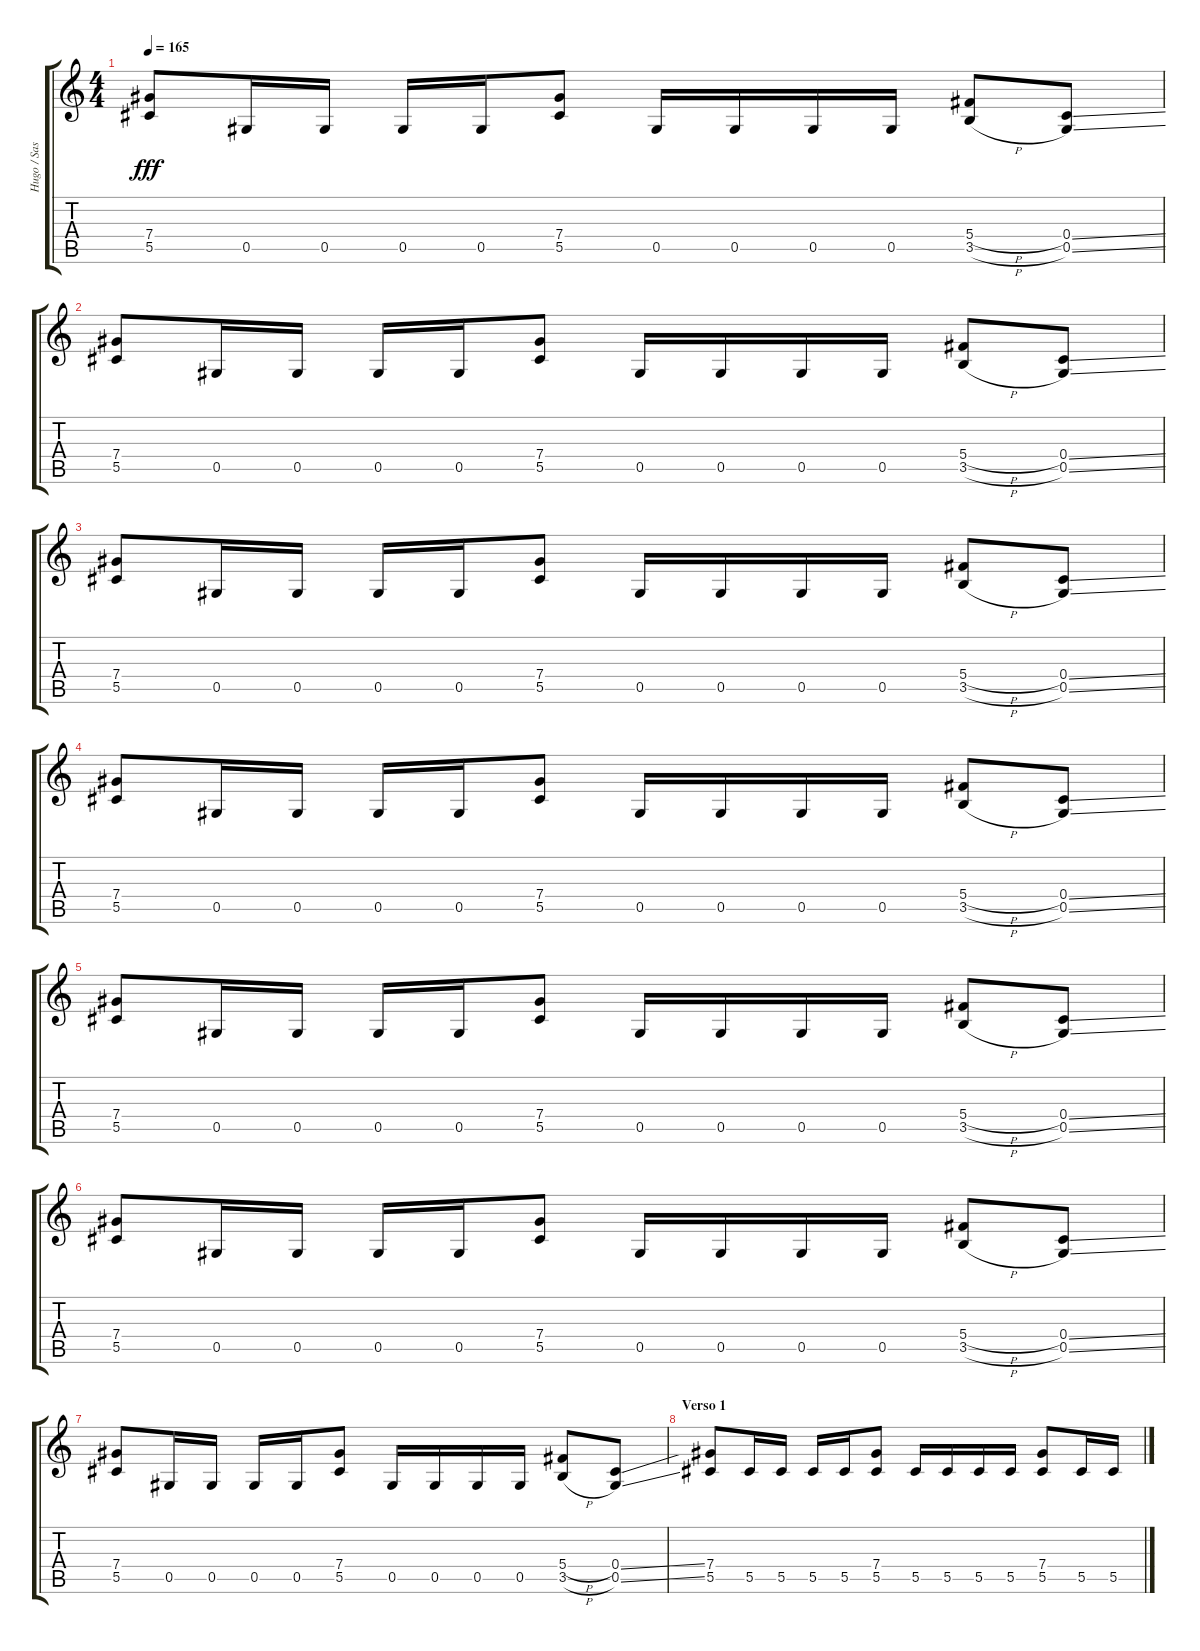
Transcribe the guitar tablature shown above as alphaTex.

\track ("Hugo / Sascha" "Hugo / Sas") {instrument distortionguitar}
\staff {score tabs}
\tuning (Eb4 Bb3 Gb3 Db3 Ab2 Eb2) {hide}
\ts (4 4)
\tempo 165
\clef g2
\ks c
(7.4 5.5).8{dy fff} 0.5.16 0.5.16 0.5.16 0.5.16 (7.4 5.5).8 0.5.16 0.5.16 0.5.16 0.5.16 (5.4{h} 3.5{h}).8 (0.4{ss} 0.5{ss}).8 |
(7.4 5.5).8 0.5.16 0.5.16 0.5.16 0.5.16 (7.4 5.5).8 0.5.16 0.5.16 0.5.16 0.5.16 (5.4{h} 3.5{h}).8 (0.4{ss} 0.5{ss}).8 |
(7.4 5.5).8 0.5.16 0.5.16 0.5.16 0.5.16 (7.4 5.5).8 0.5.16 0.5.16 0.5.16 0.5.16 (5.4{h} 3.5{h}).8 (0.4{ss} 0.5{ss}).8 |
(7.4 5.5).8 0.5.16 0.5.16 0.5.16 0.5.16 (7.4 5.5).8 0.5.16 0.5.16 0.5.16 0.5.16 (5.4{h} 3.5{h}).8 (0.4{ss} 0.5{ss}).8 |
(7.4 5.5).8 0.5.16 0.5.16 0.5.16 0.5.16 (7.4 5.5).8 0.5.16 0.5.16 0.5.16 0.5.16 (5.4{h} 3.5{h}).8 (0.4{ss} 0.5{ss}).8 |
(7.4 5.5).8 0.5.16 0.5.16 0.5.16 0.5.16 (7.4 5.5).8 0.5.16 0.5.16 0.5.16 0.5.16 (5.4{h} 3.5{h}).8 (0.4{ss} 0.5{ss}).8 |
(7.4 5.5).8 0.5.16 0.5.16 0.5.16 0.5.16 (7.4 5.5).8 0.5.16 0.5.16 0.5.16 0.5.16 (5.4{h} 3.5{h}).8 (0.4{ss} 0.5{ss}).8 |
\section ("" "Verso 1")
(7.4 5.5).8 5.5.16 5.5.16 5.5.16 5.5.16 (7.4 5.5).8 5.5.16 5.5.16 5.5.16 5.5.16 (7.4 5.5).8 5.5.16 5.5.16
